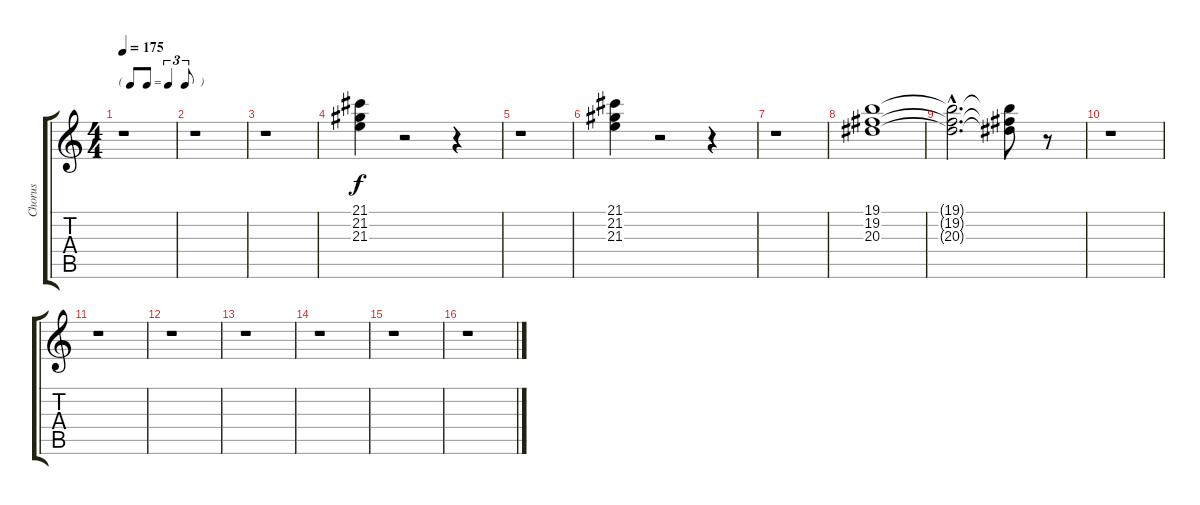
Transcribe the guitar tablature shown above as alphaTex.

\track ("Chorus" "Chorus") {instrument altosax}
\staff {score tabs}
\tuning (E4 B3 G3 D3 A2 E2) {hide}
\ts (4 4)
\tf triplet8th
\tempo 175
\clef g2
\ks c
r.1{dy f} |
r.1 |
r.1 |
(21.1 21.2 21.3).4 r.2 r.4 |
r.1 |
(21.1 21.2 21.3).4 r.2 r.4 |
r.1 |
(19.1 19.2 20.3).1 |
(19.1{hac t} 19.2{hac t} 20.3{hac t}).2{d} (19.1{t} 19.2{t} 20.3{t}).8 r.8 |
r.1 |
r.1 |
r.1 |
r.1 |
r.1 |
r.1 |
r.1
